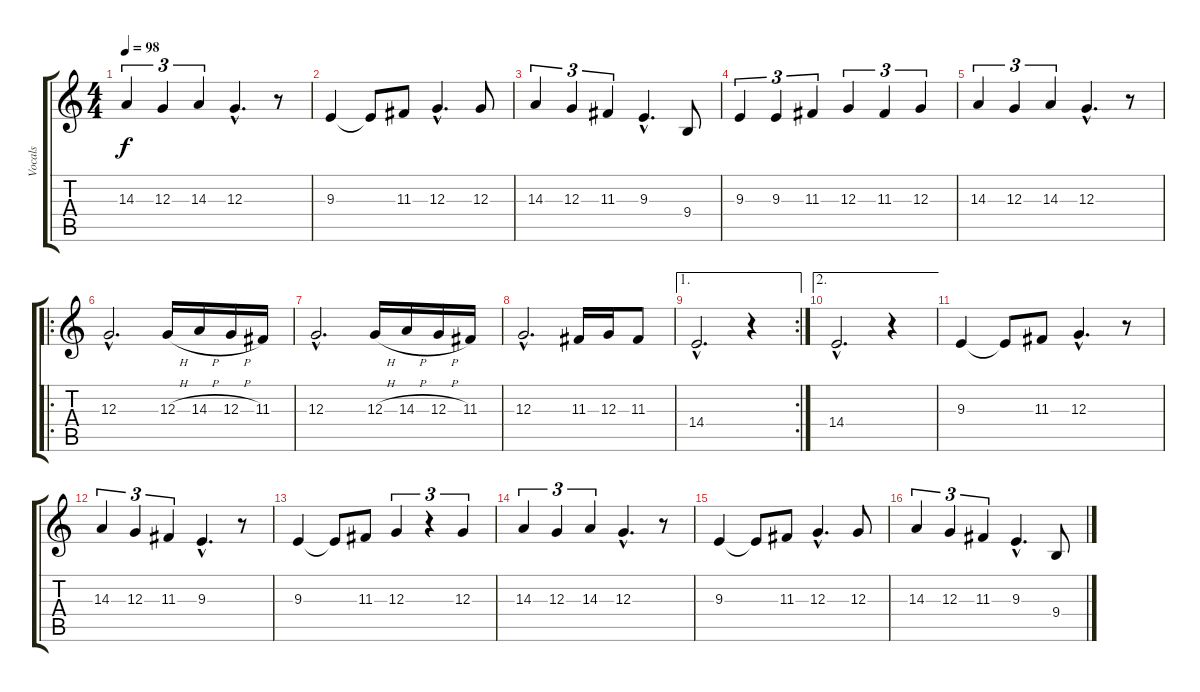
\track ("Vocals" "Vocals") {instrument stringensemble1}
\staff {score tabs}
\tuning (E4 B3 G3 D3 A2 E2) {hide}
\ts (4 4)
\tempo 98
\clef g2
\ks c
14.3.4{tu (3 2) dy f} 12.3.4{tu (3 2)} 14.3.4{tu (3 2)} 12.3{hac}.4{d} r.8 |
9.3.4 9.3{t}.8 11.3.8 12.3{hac}.4{d} 12.3.8 |
14.3.4{tu (3 2)} 12.3.4{tu (3 2)} 11.3.4{tu (3 2)} 9.3{hac}.4{d} 9.4.8 |
9.3.4{tu (3 2)} 9.3.4{tu (3 2)} 11.3.4{tu (3 2)} 12.3.4{tu (3 2)} 11.3.4{tu (3 2)} 12.3.4{tu (3 2)} |
14.3.4{tu (3 2)} 12.3.4{tu (3 2)} 14.3.4{tu (3 2)} 12.3{hac}.4{d} r.8 |
\ro
12.3{hac}.2{d} 12.3{h}.16 14.3{h}.16 12.3{h}.16 11.3.16 |
12.3{hac}.2{d} 12.3{h}.16 14.3{h}.16 12.3{h}.16 11.3.16 |
12.3{hac}.2{d} 11.3.16 12.3.16 11.3.8 |
\ae 1
\rc 2
14.4{hac}.2{d} r.4 |
\ae 2
14.4{hac}.2{d} r.4 |
9.3.4 9.3{t}.8 11.3.8 12.3{hac}.4{d} r.8 |
14.3.4{tu (3 2)} 12.3.4{tu (3 2)} 11.3.4{tu (3 2)} 9.3{hac}.4{d} r.8 |
9.3.4 9.3{t}.8 11.3.8 12.3.4{tu (3 2)} r.4{tu (3 2)} 12.3.4{tu (3 2)} |
14.3.4{tu (3 2)} 12.3.4{tu (3 2)} 14.3.4{tu (3 2)} 12.3{hac}.4{d} r.8 |
9.3.4 9.3{t}.8 11.3.8 12.3{hac}.4{d} 12.3.8 |
14.3.4{tu (3 2)} 12.3.4{tu (3 2)} 11.3.4{tu (3 2)} 9.3{hac}.4{d} 9.4.8
